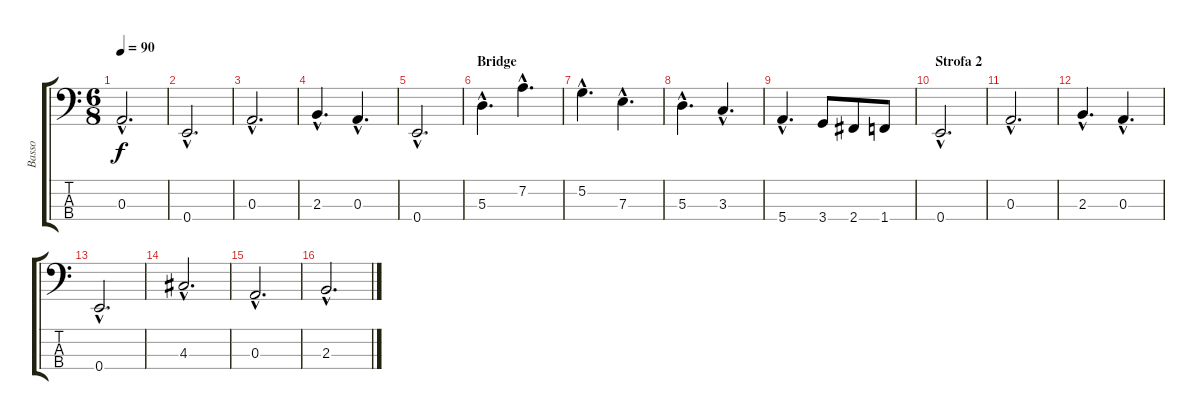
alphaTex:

\track ("Basso" "Basso") {instrument electricbassfinger}
\staff {score tabs}
\tuning (G2 D2 A1 E1) {hide}
\ts (6 8)
\tempo 90
\clef f4
\ks c
0.3{hac}.2{d dy f} |
0.4{hac}.2{d} |
0.3{hac}.2{d} |
2.3{hac}.4{d} 0.3{hac}.4{d} |
0.4{hac}.2{d} |
\section ("" "Bridge")
5.3{hac}.4{d} 7.2{hac}.4{d} |
5.2{hac}.4{d} 7.3{hac}.4{d} |
5.3{hac}.4{d} 3.3{hac}.4{d} |
5.4{hac}.4{d} 3.4.8 2.4.8 1.4.8 |
\section ("" "Strofa 2")
0.4{hac}.2{d} |
0.3{hac}.2{d} |
2.3{hac}.4{d} 0.3{hac}.4{d} |
0.4{hac}.2{d} |
4.3{hac}.2{d} |
0.3{hac}.2{d} |
2.3{hac}.2{d}
